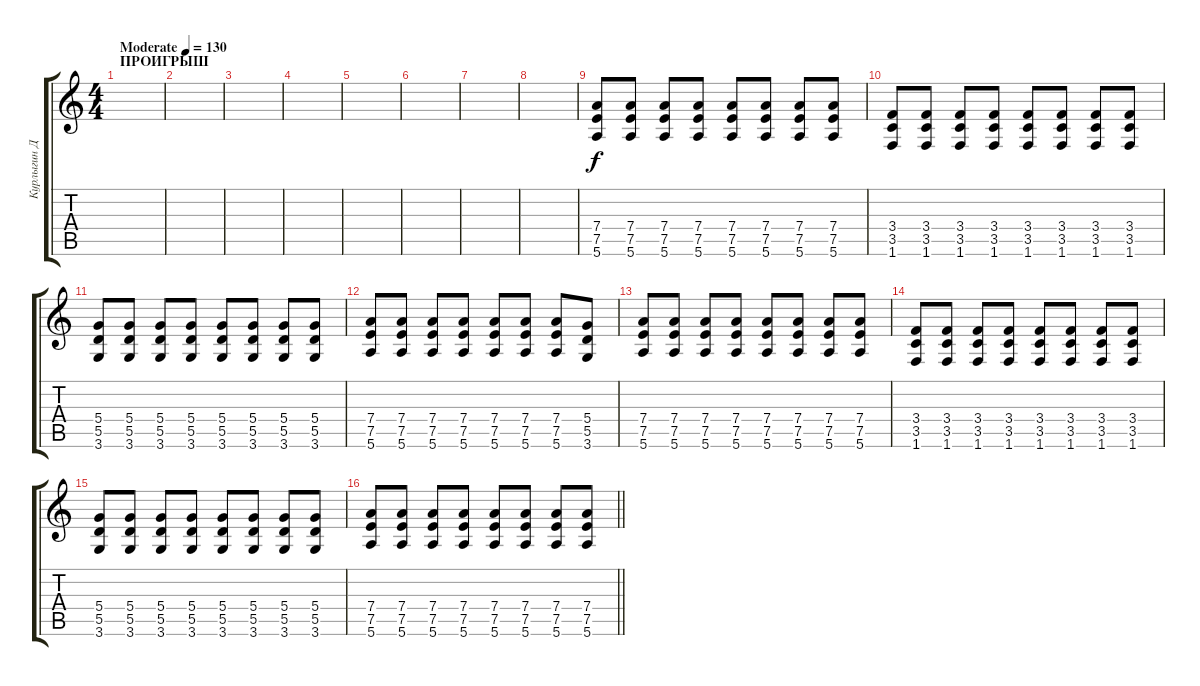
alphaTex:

\track ("Курлыгин Дмитрий" "Курлыгин Д") {instrument distortionguitar}
\staff {score tabs}
\tuning (E4 B3 G3 D3 A2 E2) {hide}
\ts (4 4)
\section ("" "ПРОИГРЫШ")
\tempo (130 "Moderate")
\clef g2
\ks c
|
|
|
|
|
|
|
|
(7.4 7.5 5.6).8 (7.4 7.5 5.6).8 (7.4 7.5 5.6).8 (7.4 7.5 5.6).8 (7.4 7.5 5.6).8 (7.4 7.5 5.6).8 (7.4 7.5 5.6).8 (7.4 7.5 5.6).8 |
(3.4 3.5 1.6).8 (3.4 3.5 1.6).8 (3.4 3.5 1.6).8 (3.4 3.5 1.6).8 (3.4 3.5 1.6).8 (3.4 3.5 1.6).8 (3.4 3.5 1.6).8 (3.4 3.5 1.6).8 |
(5.4 5.5 3.6).8 (5.4 5.5 3.6).8 (5.4 5.5 3.6).8 (5.4 5.5 3.6).8 (5.4 5.5 3.6).8 (5.4 5.5 3.6).8 (5.4 5.5 3.6).8 (5.4 5.5 3.6).8 |
(7.4 7.5 5.6).8 (7.4 7.5 5.6).8 (7.4 7.5 5.6).8 (7.4 7.5 5.6).8 (7.4 7.5 5.6).8 (7.4 7.5 5.6).8 (7.4 7.5 5.6).8 (5.4 5.5 3.6).8 |
(7.4 7.5 5.6).8 (7.4 7.5 5.6).8 (7.4 7.5 5.6).8 (7.4 7.5 5.6).8 (7.4 7.5 5.6).8 (7.4 7.5 5.6).8 (7.4 7.5 5.6).8 (7.4 7.5 5.6).8 |
(3.4 3.5 1.6).8 (3.4 3.5 1.6).8 (3.4 3.5 1.6).8 (3.4 3.5 1.6).8 (3.4 3.5 1.6).8 (3.4 3.5 1.6).8 (3.4 3.5 1.6).8 (3.4 3.5 1.6).8 |
(5.4 5.5 3.6).8 (5.4 5.5 3.6).8 (5.4 5.5 3.6).8 (5.4 5.5 3.6).8 (5.4 5.5 3.6).8 (5.4 5.5 3.6).8 (5.4 5.5 3.6).8 (5.4 5.5 3.6).8 |
\barLineRight lightlight
(7.4 7.5 5.6).8 (7.4 7.5 5.6).8 (7.4 7.5 5.6).8 (7.4 7.5 5.6).8 (7.4 7.5 5.6).8 (7.4 7.5 5.6).8 (7.4 7.5 5.6).8 (7.4 7.5 5.6).8
